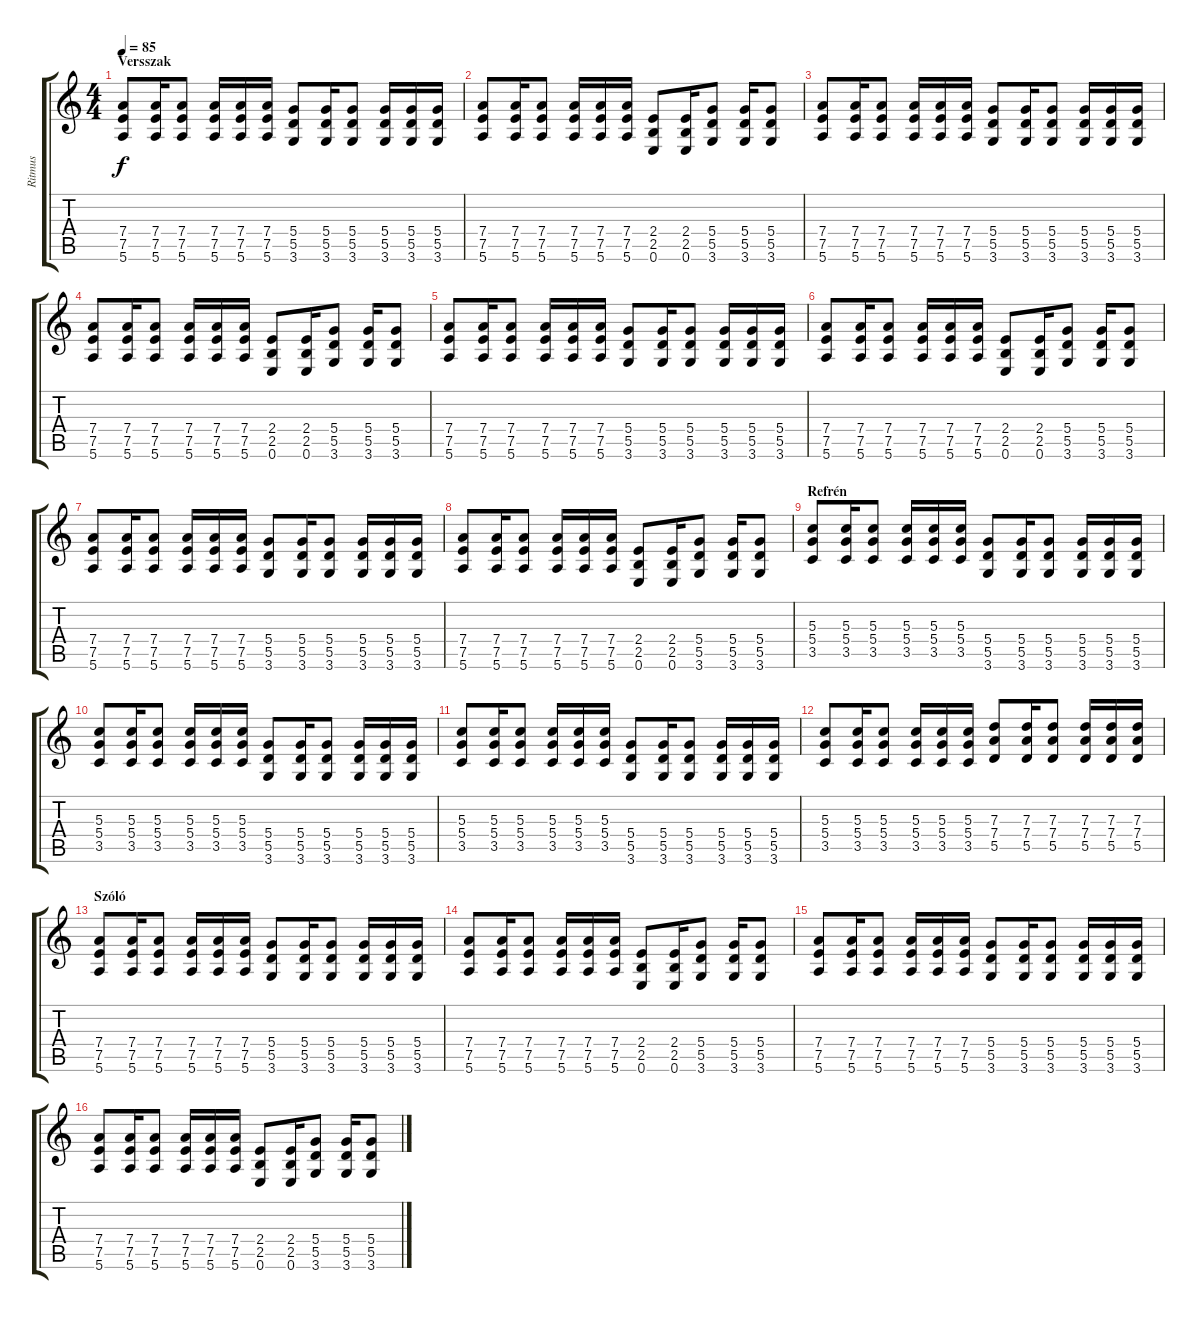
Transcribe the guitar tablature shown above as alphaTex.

\track ("Ritmus" "Ritmus") {instrument distortionguitar}
\staff {score tabs}
\tuning (E4 B3 G3 D3 A2 E2) {hide}
\ts (4 4)
\section ("" "Versszak")
\tempo 85
\clef g2
\ks c
(7.4 7.5 5.6).8{dy f} (7.4 7.5 5.6).16 (7.4 7.5 5.6).8 (7.4 7.5 5.6).16 (7.4 7.5 5.6).16 (7.4 7.5 5.6).16 (5.4 5.5 3.6).8 (5.4 5.5 3.6).16 (5.4 5.5 3.6).8 (5.4 5.5 3.6).16 (5.4 5.5 3.6).16 (5.4 5.5 3.6).16 |
(7.4 7.5 5.6).8 (7.4 7.5 5.6).16 (7.4 7.5 5.6).8 (7.4 7.5 5.6).16 (7.4 7.5 5.6).16 (7.4 7.5 5.6).16 (2.4 2.5 0.6).8 (2.4 2.5 0.6).16 (5.4 5.5 3.6).8 (5.4 5.5 3.6).16 (5.4 5.5 3.6).8 |
(7.4 7.5 5.6).8 (7.4 7.5 5.6).16 (7.4 7.5 5.6).8 (7.4 7.5 5.6).16 (7.4 7.5 5.6).16 (7.4 7.5 5.6).16 (5.4 5.5 3.6).8 (5.4 5.5 3.6).16 (5.4 5.5 3.6).8 (5.4 5.5 3.6).16 (5.4 5.5 3.6).16 (5.4 5.5 3.6).16 |
(7.4 7.5 5.6).8 (7.4 7.5 5.6).16 (7.4 7.5 5.6).8 (7.4 7.5 5.6).16 (7.4 7.5 5.6).16 (7.4 7.5 5.6).16 (2.4 2.5 0.6).8 (2.4 2.5 0.6).16 (5.4 5.5 3.6).8 (5.4 5.5 3.6).16 (5.4 5.5 3.6).8 |
(7.4 7.5 5.6).8 (7.4 7.5 5.6).16 (7.4 7.5 5.6).8 (7.4 7.5 5.6).16 (7.4 7.5 5.6).16 (7.4 7.5 5.6).16 (5.4 5.5 3.6).8 (5.4 5.5 3.6).16 (5.4 5.5 3.6).8 (5.4 5.5 3.6).16 (5.4 5.5 3.6).16 (5.4 5.5 3.6).16 |
(7.4 7.5 5.6).8 (7.4 7.5 5.6).16 (7.4 7.5 5.6).8 (7.4 7.5 5.6).16 (7.4 7.5 5.6).16 (7.4 7.5 5.6).16 (2.4 2.5 0.6).8 (2.4 2.5 0.6).16 (5.4 5.5 3.6).8 (5.4 5.5 3.6).16 (5.4 5.5 3.6).8 |
(7.4 7.5 5.6).8 (7.4 7.5 5.6).16 (7.4 7.5 5.6).8 (7.4 7.5 5.6).16 (7.4 7.5 5.6).16 (7.4 7.5 5.6).16 (5.4 5.5 3.6).8 (5.4 5.5 3.6).16 (5.4 5.5 3.6).8 (5.4 5.5 3.6).16 (5.4 5.5 3.6).16 (5.4 5.5 3.6).16 |
(7.4 7.5 5.6).8 (7.4 7.5 5.6).16 (7.4 7.5 5.6).8 (7.4 7.5 5.6).16 (7.4 7.5 5.6).16 (7.4 7.5 5.6).16 (2.4 2.5 0.6).8 (2.4 2.5 0.6).16 (5.4 5.5 3.6).8 (5.4 5.5 3.6).16 (5.4 5.5 3.6).8 |
\section ("" "Refrén")
(5.3 5.4 3.5).8 (5.3 5.4 3.5).16 (5.3 5.4 3.5).8 (5.3 5.4 3.5).16 (5.3 5.4 3.5).16 (5.3 5.4 3.5).16 (5.4 5.5 3.6).8 (5.4 5.5 3.6).16 (5.4 5.5 3.6).8 (5.4 5.5 3.6).16 (5.4 5.5 3.6).16 (5.4 5.5 3.6).16 |
(5.3 5.4 3.5).8 (5.3 5.4 3.5).16 (5.3 5.4 3.5).8 (5.3 5.4 3.5).16 (5.3 5.4 3.5).16 (5.3 5.4 3.5).16 (5.4 5.5 3.6).8 (5.4 5.5 3.6).16 (5.4 5.5 3.6).8 (5.4 5.5 3.6).16 (5.4 5.5 3.6).16 (5.4 5.5 3.6).16 |
(5.3 5.4 3.5).8 (5.3 5.4 3.5).16 (5.3 5.4 3.5).8 (5.3 5.4 3.5).16 (5.3 5.4 3.5).16 (5.3 5.4 3.5).16 (5.4 5.5 3.6).8 (5.4 5.5 3.6).16 (5.4 5.5 3.6).8 (5.4 5.5 3.6).16 (5.4 5.5 3.6).16 (5.4 5.5 3.6).16 |
(5.3 5.4 3.5).8 (5.3 5.4 3.5).16 (5.3 5.4 3.5).8 (5.3 5.4 3.5).16 (5.3 5.4 3.5).16 (5.3 5.4 3.5).16 (7.3 7.4 5.5).8 (7.3 7.4 5.5).16 (7.3 7.4 5.5).8 (7.3 7.4 5.5).16 (7.3 7.4 5.5).16 (7.3 7.4 5.5).16 |
\section ("" "Szóló")
(7.4 7.5 5.6).8 (7.4 7.5 5.6).16 (7.4 7.5 5.6).8 (7.4 7.5 5.6).16 (7.4 7.5 5.6).16 (7.4 7.5 5.6).16 (5.4 5.5 3.6).8 (5.4 5.5 3.6).16 (5.4 5.5 3.6).8 (5.4 5.5 3.6).16 (5.4 5.5 3.6).16 (5.4 5.5 3.6).16 |
(7.4 7.5 5.6).8 (7.4 7.5 5.6).16 (7.4 7.5 5.6).8 (7.4 7.5 5.6).16 (7.4 7.5 5.6).16 (7.4 7.5 5.6).16 (2.4 2.5 0.6).8 (2.4 2.5 0.6).16 (5.4 5.5 3.6).8 (5.4 5.5 3.6).16 (5.4 5.5 3.6).8 |
(7.4 7.5 5.6).8 (7.4 7.5 5.6).16 (7.4 7.5 5.6).8 (7.4 7.5 5.6).16 (7.4 7.5 5.6).16 (7.4 7.5 5.6).16 (5.4 5.5 3.6).8 (5.4 5.5 3.6).16 (5.4 5.5 3.6).8 (5.4 5.5 3.6).16 (5.4 5.5 3.6).16 (5.4 5.5 3.6).16 |
(7.4 7.5 5.6).8 (7.4 7.5 5.6).16 (7.4 7.5 5.6).8 (7.4 7.5 5.6).16 (7.4 7.5 5.6).16 (7.4 7.5 5.6).16 (2.4 2.5 0.6).8 (2.4 2.5 0.6).16 (5.4 5.5 3.6).8 (5.4 5.5 3.6).16 (5.4 5.5 3.6).8
